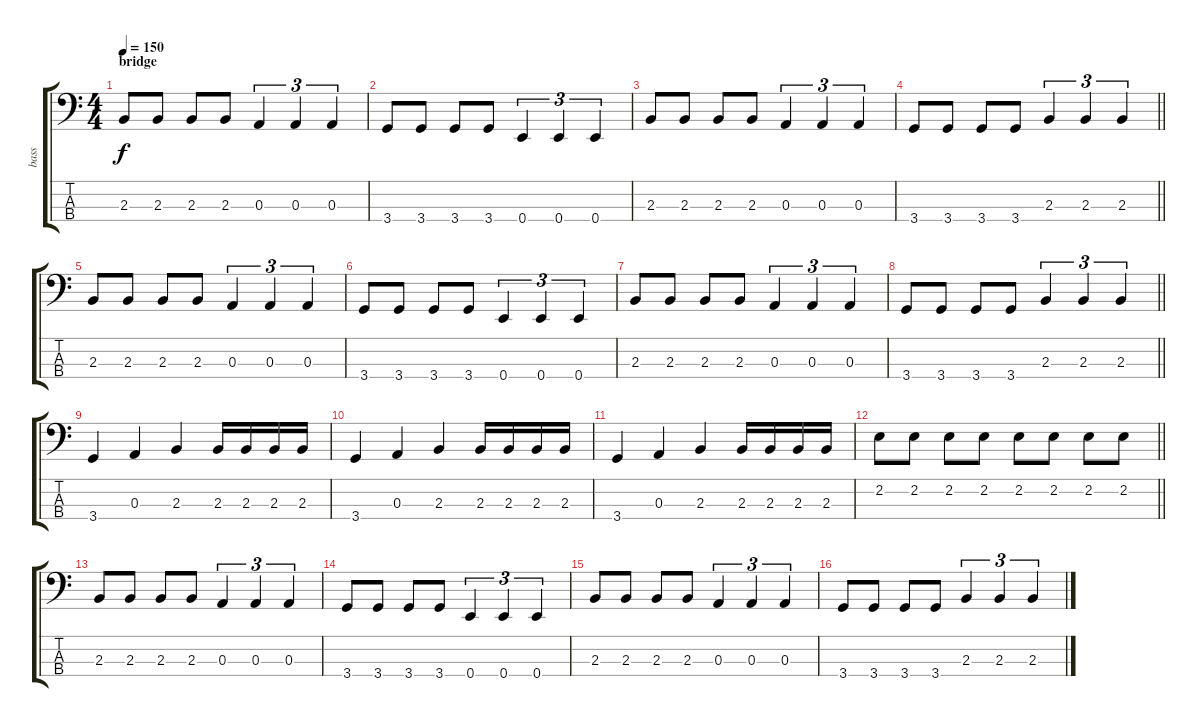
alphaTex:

\track ("bass" "bass") {instrument electricbasspick}
\staff {score tabs}
\tuning (G2 D2 A1 E1) {hide}
\ts (4 4)
\section ("" "bridge")
\tempo 150
\clef f4
\ks c
2.3.8{dy f} 2.3.8 2.3.8 2.3.8 0.3.4{tu (3 2)} 0.3.4{tu (3 2)} 0.3.4{tu (3 2)} |
3.4.8 3.4.8 3.4.8 3.4.8 0.4.4{tu (3 2)} 0.4.4{tu (3 2)} 0.4.4{tu (3 2)} |
2.3.8 2.3.8 2.3.8 2.3.8 0.3.4{tu (3 2)} 0.3.4{tu (3 2)} 0.3.4{tu (3 2)} |
\barLineRight lightlight
3.4.8 3.4.8 3.4.8 3.4.8 2.3.4{tu (3 2)} 2.3.4{tu (3 2)} 2.3.4{tu (3 2)} |
\section ("" "")
2.3.8 2.3.8 2.3.8 2.3.8 0.3.4{tu (3 2)} 0.3.4{tu (3 2)} 0.3.4{tu (3 2)} |
3.4.8 3.4.8 3.4.8 3.4.8 0.4.4{tu (3 2)} 0.4.4{tu (3 2)} 0.4.4{tu (3 2)} |
2.3.8 2.3.8 2.3.8 2.3.8 0.3.4{tu (3 2)} 0.3.4{tu (3 2)} 0.3.4{tu (3 2)} |
\barLineRight lightlight
3.4.8 3.4.8 3.4.8 3.4.8 2.3.4{tu (3 2)} 2.3.4{tu (3 2)} 2.3.4{tu (3 2)} |
\section ("" "")
3.4.4 0.3.4 2.3.4 2.3.16 2.3.16 2.3.16 2.3.16 |
3.4.4 0.3.4 2.3.4 2.3.16 2.3.16 2.3.16 2.3.16 |
3.4.4 0.3.4 2.3.4 2.3.16 2.3.16 2.3.16 2.3.16 |
\barLineRight lightlight
2.2.8 2.2.8 2.2.8 2.2.8 2.2.8 2.2.8 2.2.8 2.2.8 |
\section ("" "")
2.3.8 2.3.8 2.3.8 2.3.8 0.3.4{tu (3 2)} 0.3.4{tu (3 2)} 0.3.4{tu (3 2)} |
3.4.8 3.4.8 3.4.8 3.4.8 0.4.4{tu (3 2)} 0.4.4{tu (3 2)} 0.4.4{tu (3 2)} |
2.3.8 2.3.8 2.3.8 2.3.8 0.3.4{tu (3 2)} 0.3.4{tu (3 2)} 0.3.4{tu (3 2)} |
3.4.8 3.4.8 3.4.8 3.4.8 2.3.4{tu (3 2)} 2.3.4{tu (3 2)} 2.3.4{tu (3 2)}
